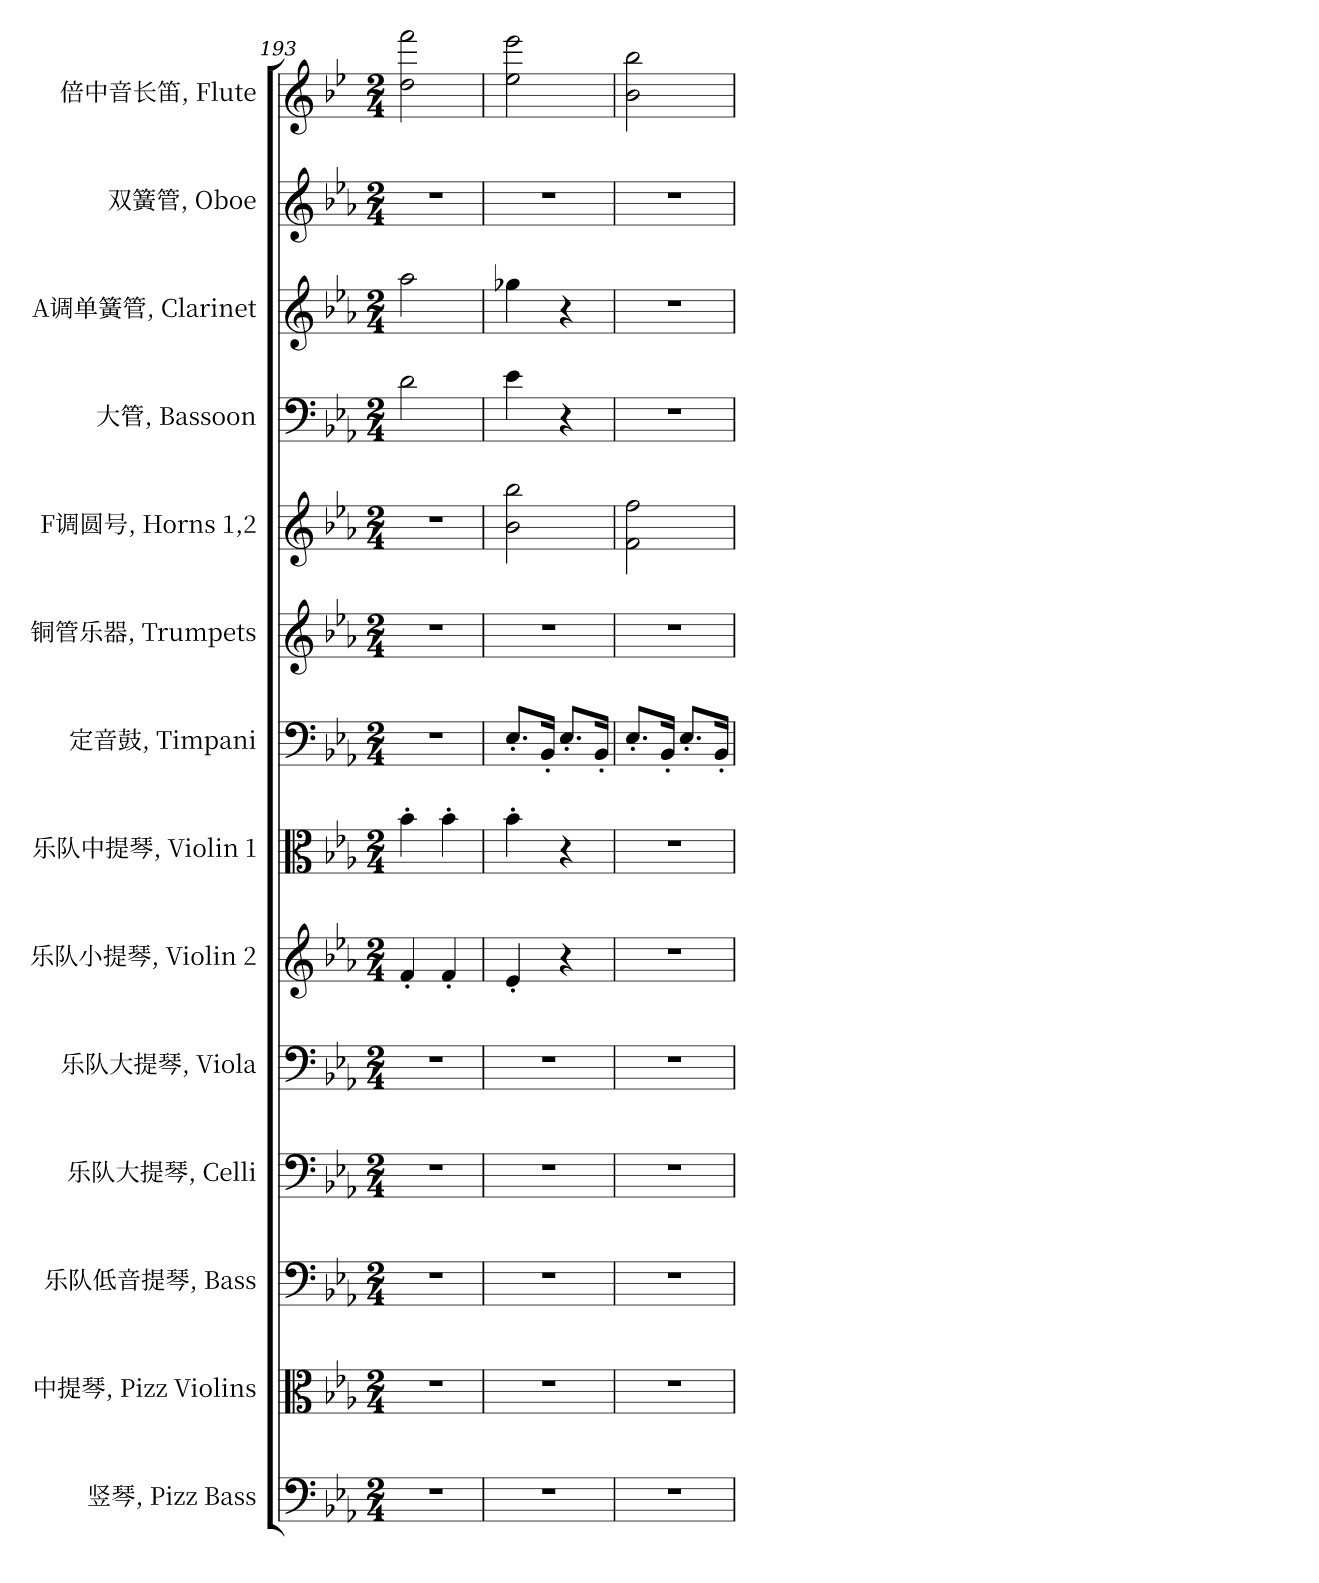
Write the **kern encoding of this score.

**kern	**kern	**kern	**kern	**kern	**kern	**kern	**kern	**kern	**kern	**kern	**kern	**kern	**kern
*part14	*part13	*part12	*part11	*part10	*part9	*part8	*part7	*part6	*part5	*part4	*part3	*part2	*part1
*staff14	*staff13	*staff12	*staff11	*staff10	*staff9	*staff8	*staff7	*staff6	*staff5	*staff4	*staff3	*staff2	*staff1
*I"竖琴, Pizz Bass	*I"中提琴, Pizz Violins	*I"乐队低音提琴, Bass	*I"乐队大提琴, Celli	*I"乐队大提琴, Viola	*I"乐队小提琴, Violin 2	*I"乐队中提琴, Violin 1	*I"定音鼓, Timpani	*I"铜管乐器, Trumpets	*I"F调圆号, Horns 1,2	*I"大管, Bassoon	*I"A调单簧管, Clarinet	*I"双簧管, Oboe	*I"倍中音长笛, Flute
*	*	*	*	*	*	*	*I'Timp.	*	*I'F Hn.	*I'Bsn.	*I'A Cl.	*I'Ob.	*
*clefF4	*clefC3	*clefF4	*clefF4	*clefF4	*clefG2	*clefC3	*clefF4	*clefG2	*clefG2	*clefF4	*clefG2	*clefG2	*clefG2
*	*	*ITrd7c12	*	*	*	*	*	*	*ITrd4c7	*	*ITrd2c3	*	*ITrd10c17
*k[b-e-a-]	*k[b-e-a-]	*k[b-e-a-]	*k[b-e-a-]	*k[b-e-a-]	*k[b-e-a-]	*k[b-e-a-]	*k[b-e-a-]	*k[b-e-a-]	*k[b-e-a-d-]	*k[b-e-a-]	*k[]	*k[b-e-a-]	*k[b-e-]
*M2/4	*M2/4	*M2/4	*M2/4	*M2/4	*M2/4	*M2/4	*M2/4	*M2/4	*M2/4	*M2/4	*M2/4	*M2/4	*M2/4
=193	=193	=193	=193	=193	=193	=193	=193	=193	=193	=193	=193	=193	=193
2r	2r	2r	2r	2r	4f'/	4b-'\	2r	2r	2r	2d\	2ff\	2r	2d\ 2ff\
.	.	.	.	.	4f'/	4b-'\	.	.	.	.	.	.	.
=194	=194	=194	=194	=194	=194	=194	=194	=194	=194	=194	=194	=194	=194
2r	2r	2r	2r	2r	4e-'/	4b-'\	8.E-'/L	2r	2e-\ 2ee-\	4e-\	4ee-X\	2r	2e-\ 2ee-\
.	.	.	.	.	.	.	16BB-'/Jk	.	.	.	.	.	.
.	.	.	.	.	4r	4r	8.E-'/L	.	.	4r	4r	.	.
.	.	.	.	.	.	.	16BB-'/Jk	.	.	.	.	.	.
=195	=195	=195	=195	=195	=195	=195	=195	=195	=195	=195	=195	=195	=195
2r	2r	2r	2r	2r	2r	2r	8.E-'/L	2r	2B-\ 2b-\	2r	2r	2r	2B-\ 2b-\
.	.	.	.	.	.	.	16BB-'/Jk	.	.	.	.	.	.
.	.	.	.	.	.	.	8.E-'/L	.	.	.	.	.	.
.	.	.	.	.	.	.	16BB-'/Jk	.	.	.	.	.	.
=	=	=	=	=	=	=	=	=	=	=	=	=	=
*-	*-	*-	*-	*-	*-	*-	*-	*-	*-	*-	*-	*-	*-
